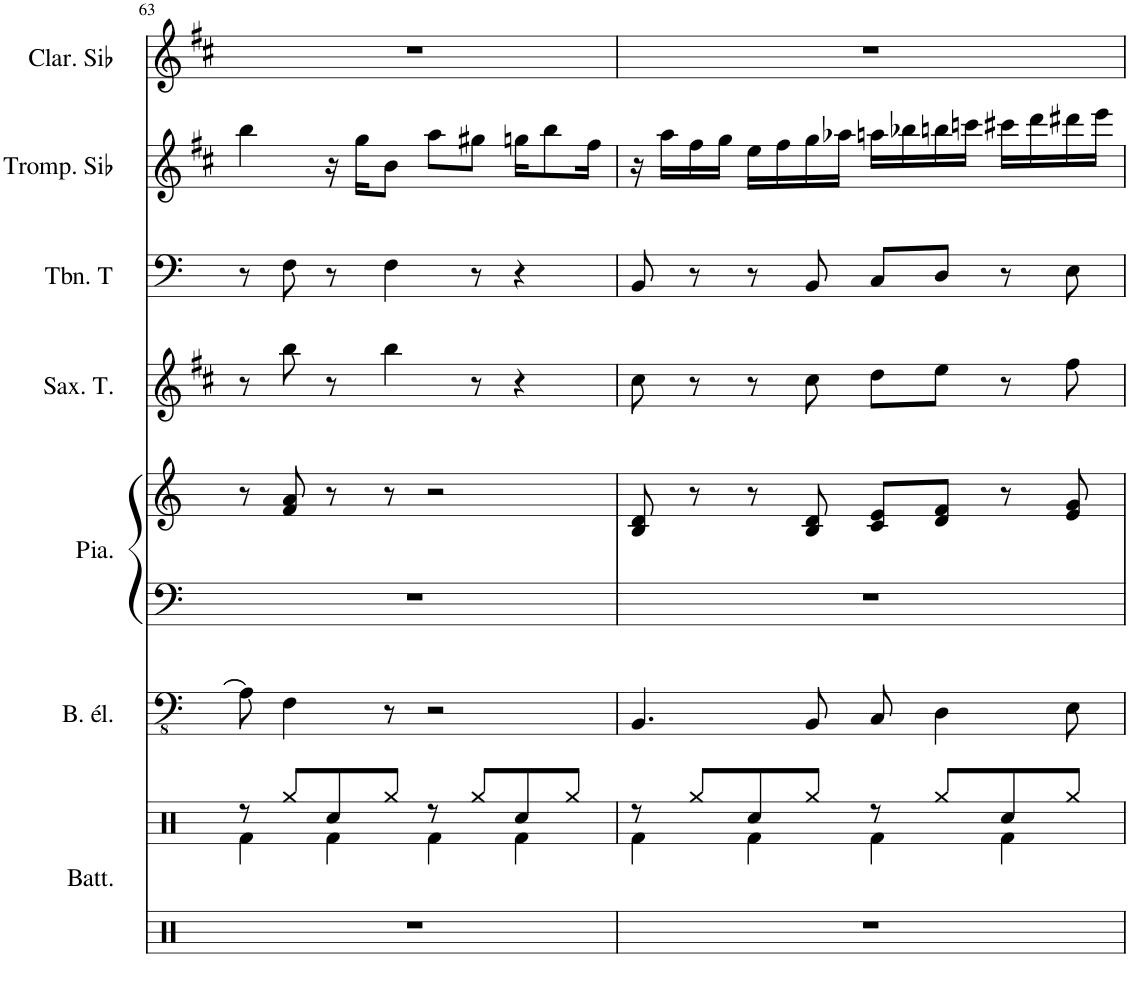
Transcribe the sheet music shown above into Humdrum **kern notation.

**kern	**kern	**kern	**kern	**kern	**kern	**kern	**kern	**kern
*part7	*part7	*part6	*part5	*part5	*part4	*part3	*part2	*part1
*staff9	*staff8	*staff7	*staff6	*staff5	*staff4	*staff3	*staff2	*staff1
*I"Batterie	*	*I"Basse électrique	*I"Piano	*	*I"Saxophone Ténor	*I"Trombone ténor	*I"Trompette en Sib	*I"Clarinette en Sib
*I'Batt.	*	*I'B. él.	*I'Pia.	*	*I'Sax. T.	*I'Tbn. T	*I'Tromp. Sib	*I'Clar. Sib
!!LO:PB:g=z
*clefX	*clefX	*clefFv4	*clefF4	*clefG2	*clefG2	*clefF4	*clefG2	*clefG2
*	*	*	*	*	*Trd8c14	*	*Trd1c2	*Trd1c2
*k[]	*k[]	*k[]	*k[]	*k[]	*k[f#c#]	*k[]	*k[f#c#]	*k[f#c#]
*M4/4	*M4/4	*M4/4	*M4/4	*M4/4	*M4/4	*M4/4	*M4/4	*M4/4
=63	=63	=63	=63	=63	=63	=63	=63	=63
*	*^	*	*	*	*	*	*	*
1r	8r	4Rf\	8AA\]	1r	8r	8r	8r	4bb\	1r
.	8Rgg/L	.	4FF\	.	8f/ 8a/	8bb\	8F\	.	.
.	8Rcc/	4Rf\	.	.	8r	8r	8r	16r	.
.	.	.	.	.	.	.	.	16gg\KL	.
.	8Rgg/J	.	8r	.	8r	4bb\	4F\	8b\J	.
.	8r	4Rf\	2r	.	2r	.	.	8aa\L	.
.	8Rgg/L	.	.	.	.	8r	8r	8gg#X\J	.
.	8Rcc/	4Rf\	.	.	.	4r	4r	16ggn\KL	.
.	.	.	.	.	.	.	.	8bb\	.
.	8Rgg/J	.	.	.	.	.	.	.	.
.	.	.	.	.	.	.	.	16ff#\Jk	.
=64	=64	=64	=64	=64	=64	=64	=64	=64	=64
1r	8r	4Rf\	4.BBB/	1r	8B/ 8d/	8cc#\	8BB/	16r	1r
.	.	.	.	.	.	.	.	16aa\LL	.
.	8Rgg/L	.	.	.	8r	8r	8r	16ff#\	.
.	.	.	.	.	.	.	.	16gg\JJ	.
.	8Rcc/	4Rf\	.	.	8r	8r	8r	16ee\LL	.
.	.	.	.	.	.	.	.	16ff#\	.
.	8Rgg/J	.	8BBB/	.	8B/ 8d/	8cc#\	8BB/	16gg\	.
.	.	.	.	.	.	.	.	16aa-X\JJ	.
.	8r	4Rf\	8CC/	.	8c/ 8e/L	8dd\L	8C/L	16aan\LL	.
.	.	.	.	.	.	.	.	16bb-X\	.
.	8Rgg/L	.	4DD\	.	8d/ 8f/J	8ee\J	8D/J	16bbn\	.
.	.	.	.	.	.	.	.	16cccn\JJ	.
.	8Rcc/	4Rf\	.	.	8r	8r	8r	16ccc#X\LL	.
.	.	.	.	.	.	.	.	16ddd\	.
.	8Rgg/J	.	8EE\	.	8e/ 8g/	8ff#\	8E\	16ddd#X\	.
.	.	.	.	.	.	.	.	16eee\JJ	.
*	*v	*v	*	*	*	*	*	*	*
=	=	=	=	=	=	=	=	=
*-	*-	*-	*-	*-	*-	*-	*-	*-
